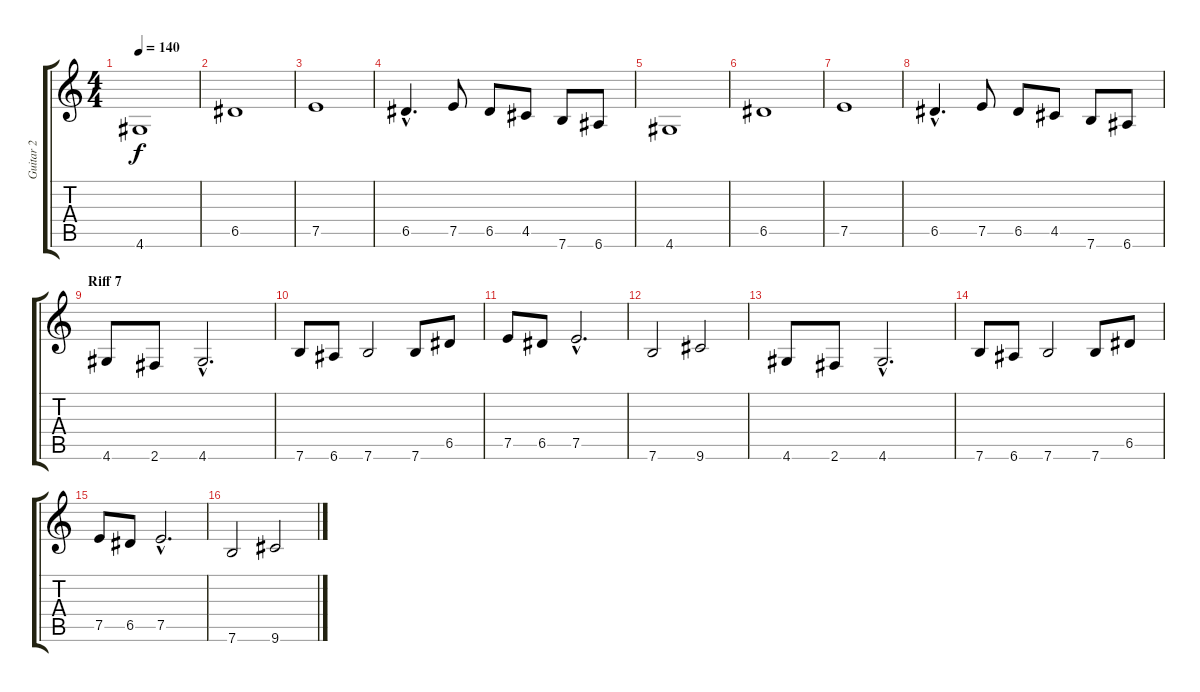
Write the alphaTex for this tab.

\track ("Guitar 2" "Guitar 2") {instrument overdrivenguitar}
\staff {score tabs}
\tuning (E4 B3 G3 D3 A2 E2) {hide}
\ts (4 4)
\tempo 140
\clef g2
\ks c
4.6.1{dy f} |
6.5.1 |
7.5.1 |
6.5{hac}.4{d} 7.5.8 6.5.8 4.5.8 7.6.8 6.6.8 |
4.6.1 |
6.5.1 |
7.5.1 |
6.5{hac}.4{d} 7.5.8 6.5.8 4.5.8 7.6.8 6.6.8 |
\section ("" "Riff 7")
4.6.8 2.6.8 4.6{hac}.2{d} |
7.6.8 6.6.8 7.6.2 7.6.8 6.5.8 |
7.5.8 6.5.8 7.5{hac}.2{d} |
7.6.2 9.6.2 |
4.6.8 2.6.8 4.6{hac}.2{d} |
7.6.8 6.6.8 7.6.2 7.6.8 6.5.8 |
7.5.8 6.5.8 7.5{hac}.2{d} |
7.6.2 9.6.2
